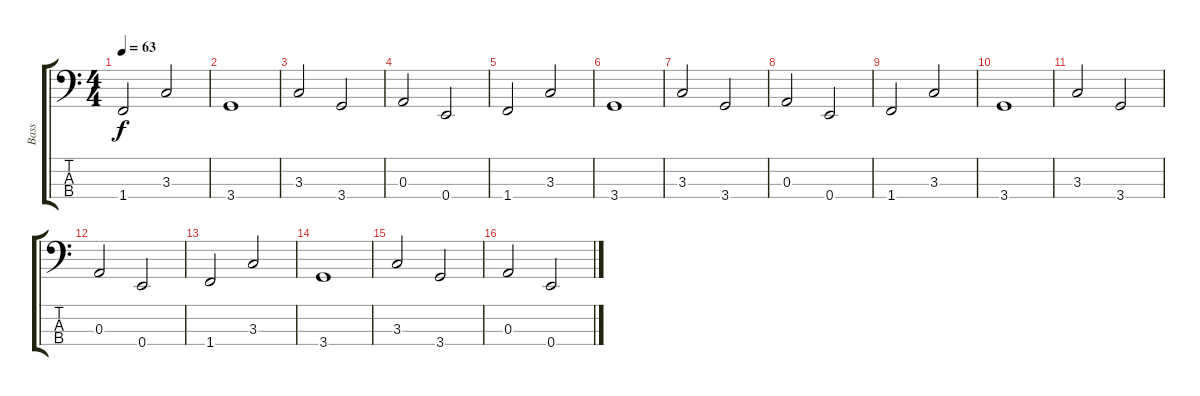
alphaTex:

\track ("Bass" "Bass") {instrument electricbassfinger}
\staff {score tabs}
\tuning (G2 D2 A1 E1) {hide}
\ts (4 4)
\tempo 63
\clef f4
\ks c
1.4.2{dy f} 3.3.2 |
3.4.1 |
3.3.2 3.4.2 |
0.3.2 0.4.2 |
1.4.2 3.3.2 |
3.4.1 |
3.3.2 3.4.2 |
0.3.2 0.4.2 |
1.4.2 3.3.2 |
3.4.1 |
3.3.2 3.4.2 |
0.3.2 0.4.2 |
1.4.2 3.3.2 |
3.4.1 |
3.3.2 3.4.2 |
0.3.2 0.4.2
